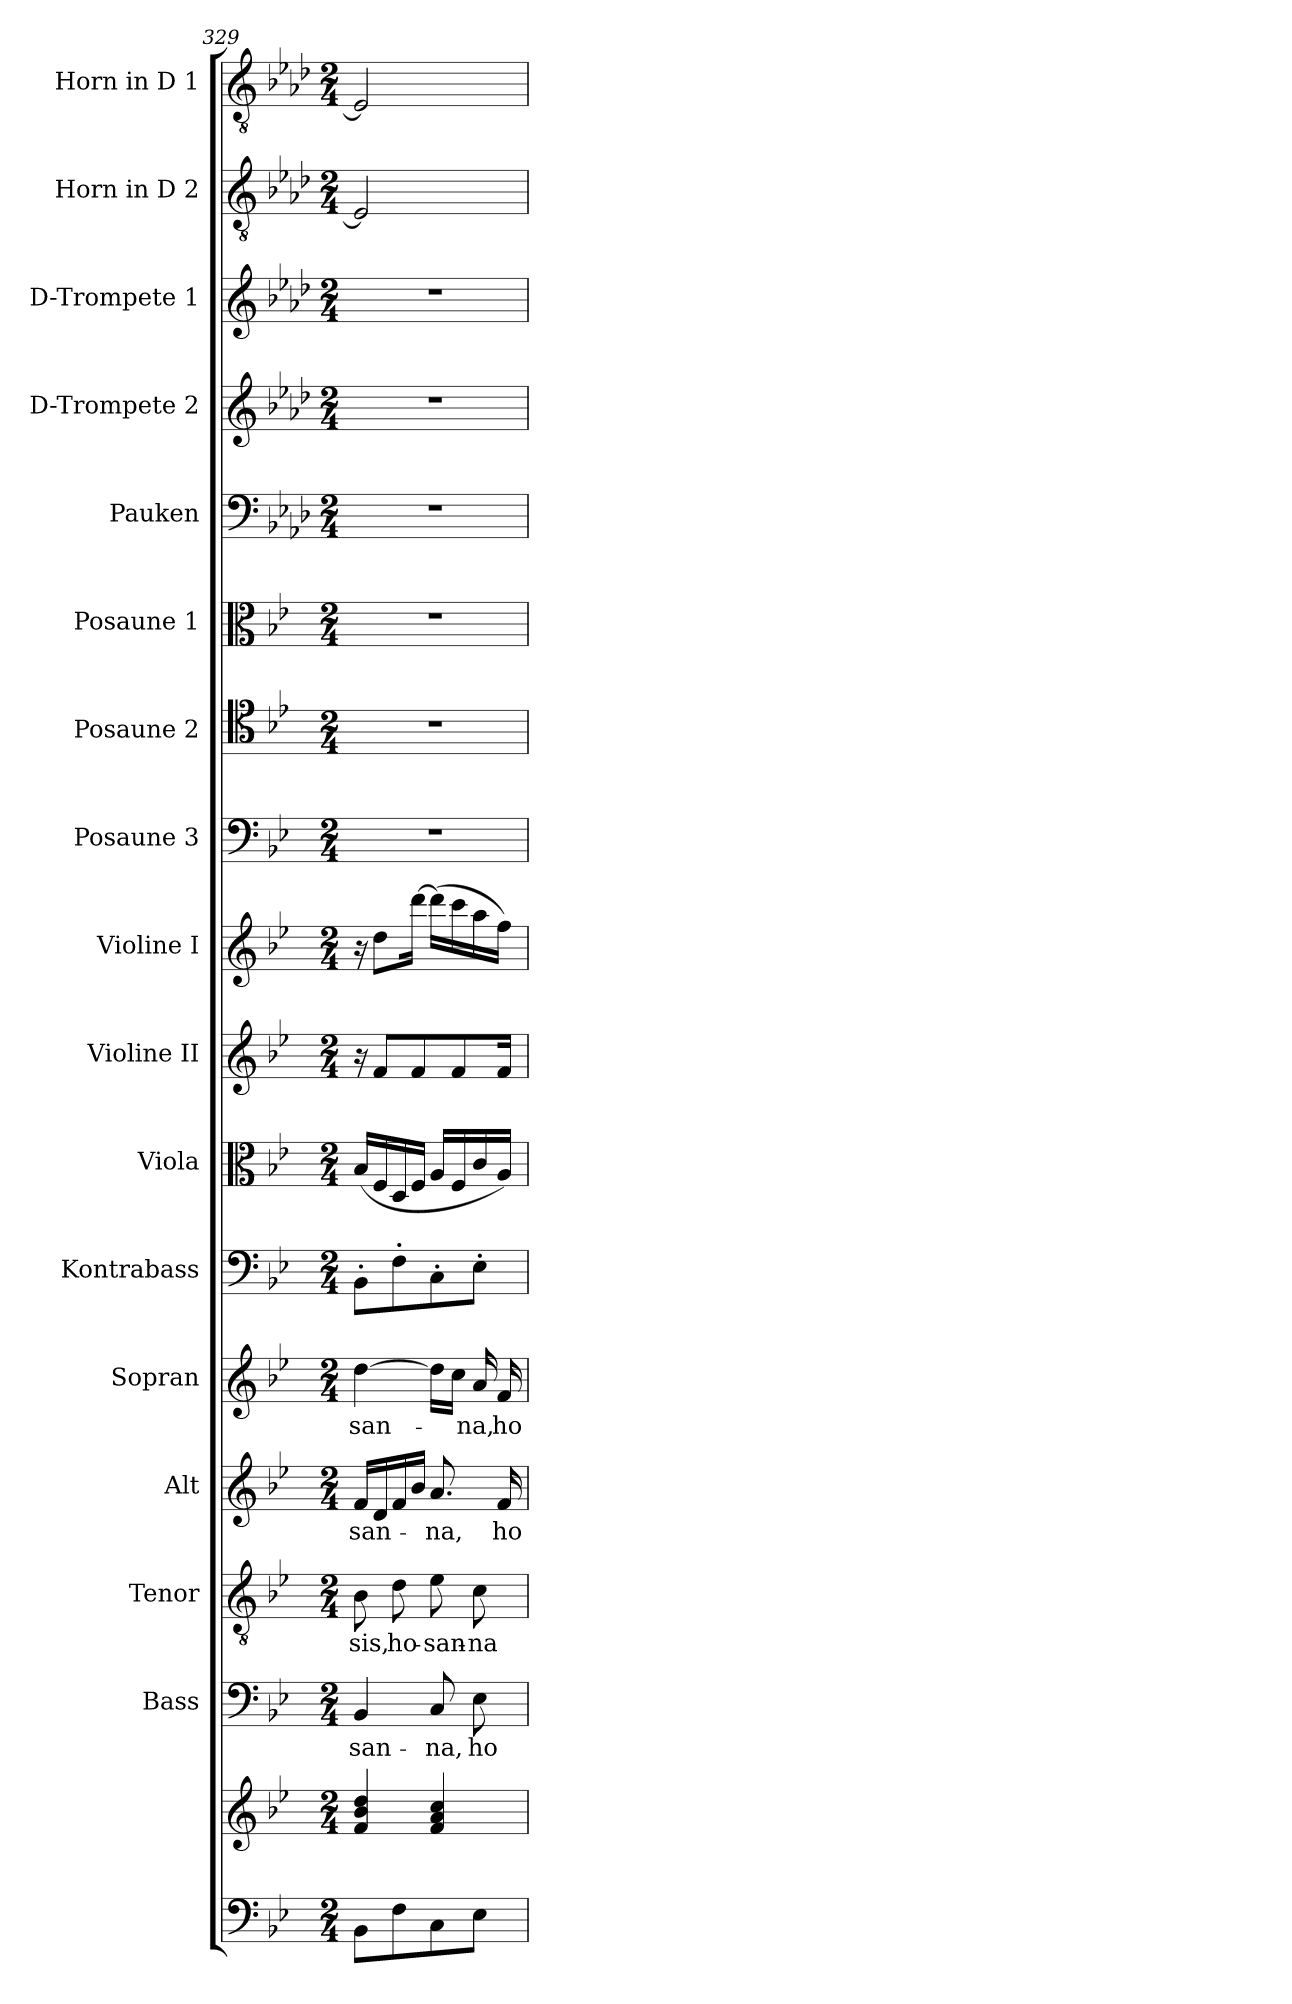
**kern	**kern	**kern	**text	**kern	**text	**kern	**text	**kern	**text	**kern	**kern	**kern	**kern	**kern	**kern	**kern	**kern	**kern	**kern	**kern	**kern
*part17	*part17	*part16	*part16	*part15	*part15	*part14	*part14	*part13	*part13	*part12	*part11	*part10	*part9	*part8	*part7	*part6	*part5	*part4	*part3	*part2	*part1
*staff18	*staff17	*staff16	*staff16	*staff15	*staff15	*staff14	*staff14	*staff13	*staff13	*staff12	*staff11	*staff10	*staff9	*staff8	*staff7	*staff6	*staff5	*staff4	*staff3	*staff2	*staff1
*	*	*I"Bass	*	*I"Tenor	*	*I"Alt	*	*I"Sopran	*	*I"Kontrabass	*I"Viola	*I"Violine II	*I"Violine I	*I"Posaune 3	*I"Posaune 2	*I"Posaune 1	*I"Pauken	*I"D-Trompete 2	*I"D-Trompete 1	*I"Horn in D 2	*I"Horn in D 1
*	*	*I'B.	*	*I'T.	*	*I'A.	*	*I'S.	*	*I'Kb.	*I'Vla.	*I'Vl. II	*I'Vl. I	*I'Pos. 3	*I'Pos. 2	*I'Pos. 1	*I'Pk.	*I'D Trp. 2	*I'D Trp. 1	*I'Hrn. 2	*I'Hrn. 1
*clefF4	*clefG2	*clefF4	*	*clefGv2	*	*clefG2	*	*clefG2	*	*clefF4	*clefC3	*clefG2	*clefG2	*clefF4	*clefC4	*clefC3	*clefF4	*clefG2	*clefG2	*clefGv2	*clefGv2
*	*	*	*	*	*	*	*	*	*	*ITrd7c12	*	*	*	*	*	*	*ITrd-1c-2	*ITrd-1c-2	*ITrd-1c-2	*ITrd-1c-2	*ITrd-1c-2
*k[b-e-]	*k[b-e-]	*k[b-e-]	*	*k[b-e-]	*	*k[b-e-]	*	*k[b-e-]	*	*k[b-e-]	*k[b-e-]	*k[b-e-]	*k[b-e-]	*k[b-e-]	*k[b-e-]	*k[b-e-]	*k[b-e-]	*k[b-e-]	*k[b-e-]	*k[b-e-]	*k[b-e-]
*B-:	*B-:	*B-:	*	*B-:	*	*B-:	*	*B-:	*	*B-:	*B-:	*B-:	*B-:	*B-:	*B-:	*B-:	*B-:	*B-:	*B-:	*B-:	*B-:
*M2/4	*M2/4	*M2/4	*	*M2/4	*	*M2/4	*	*M2/4	*	*M2/4	*M2/4	*M2/4	*M2/4	*M2/4	*M2/4	*M2/4	*M2/4	*M2/4	*M2/4	*M2/4	*M2/4
=329	=329	=329	=329	=329	=329	=329	=329	=329	=329	=329	=329	=329	=329	=329	=329	=329	=329	=329	=329	=329	=329
!	!	!	!LO:LY:b	!	!LO:LY:b	!	!LO:LY:b	!	!LO:LY:b	!	!	!	!	!	!	!	!	!	!	!	!
8BB-\L	4f/ 4b-/ 4dd/	4BB-/	-san-	8B-\	-sis,	16f/LL	-san-	[4dd\	-san-	8BBB-'>\L	(<16B-/LL	16r	16r	2r	2r	2r	2r	2r	2r	2F/]	2F/]
.	.	.	.	.	.	16d/	.	.	.	.	16F/	8f/L	8dd\L	.	.	.	.	.	.	.	.
!	!	!	!	!	!LO:LY:b	!	!	!	!	!	!	!	!	!	!	!	!	!	!	!	!
8F\	.	.	.	8d\	ho-	16f/	.	.	.	8FF'>\	16D/	.	.	.	.	.	.	.	.	.	.
.	.	.	.	.	.	16b-/JJ	.	.	.	.	16F/JJ	8f/	[16ddd\Jk	.	.	.	.	.	.	.	.
!	!	!	!LO:LY:b	!	!LO:LY:b	!	!LO:LY:b	!	!	!	!	!	!	!	!	!	!	!	!	!	!
8C\	4f/ 4a/ 4cc/	8C/	-na,	8e-\	-san-	8.a/	-na,	16dd\LL]	.	8CC'>\	16A/LL	.	(>16ddd\LL]	.	.	.	.	.	.	.	.
.	.	.	.	.	.	.	.	16cc\JJ	.	.	16F/	8f/	16ccc\	.	.	.	.	.	.	.	.
!	!	!	!LO:LY:b	!	!LO:LY:b	!	!	!	!LO:LY:b	!	!	!	!	!	!	!	!	!	!	!	!
8E-\J	.	8E-\	ho-	8c\	-na	.	.	16a/	-na,	8EE-'>\J	16c/	.	16aa\	.	.	.	.	.	.	.	.
!	!	!	!	!	!	!	!LO:LY:b	!	!LO:LY:b	!	!	!	!	!	!	!	!	!	!	!	!
.	.	.	.	.	.	16f/	ho-	16f/	ho-	.	16A/JJ)	16f/Jk	16ff\JJ)	.	.	.	.	.	.	.	.
=	=	=	=	=	=	=	=	=	=	=	=	=	=	=	=	=	=	=	=	=	=
*-	*-	*-	*-	*-	*-	*-	*-	*-	*-	*-	*-	*-	*-	*-	*-	*-	*-	*-	*-	*-	*-
